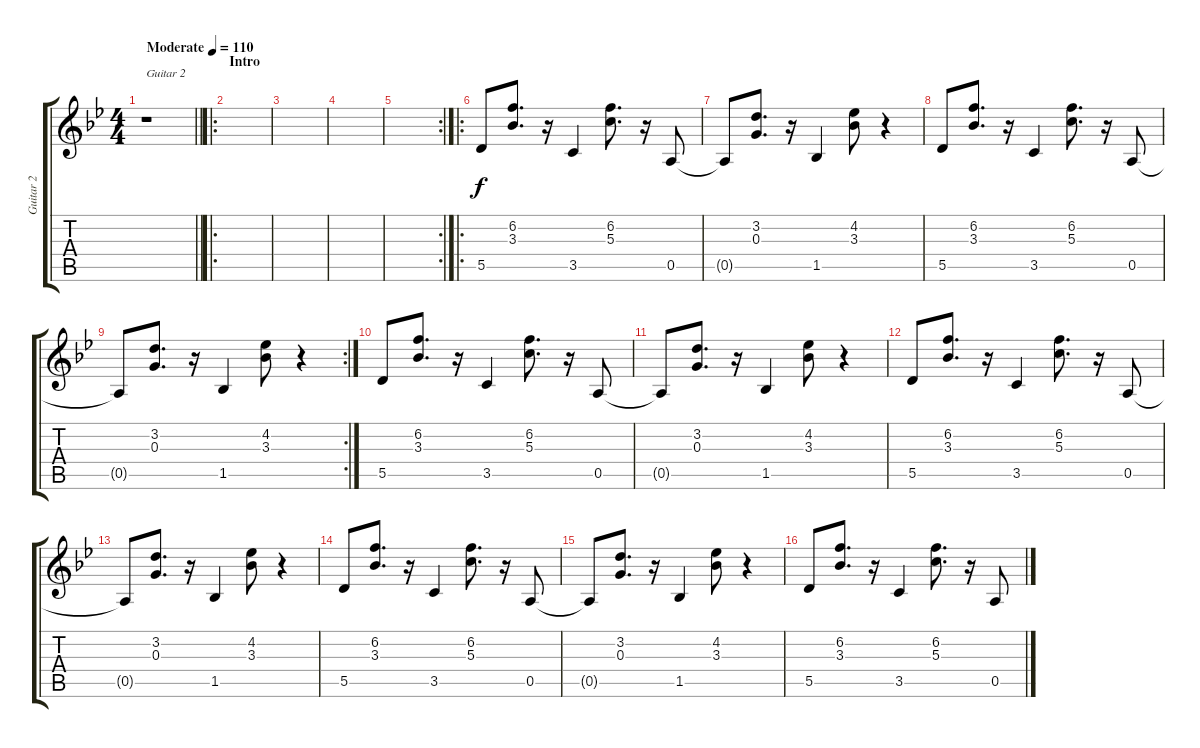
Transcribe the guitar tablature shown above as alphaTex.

\track ("Guitar 2" "Guitar 2") {instrument electricguitarjazz}
\staff {score tabs}
\tuning (E4 B3 G3 D3 A2 E2) {hide}
\ts (4 4)
\tempo (110 "Moderate")
\clef g2
\barLineRight lightlight
\ks bb
r.1{txt "Guitar 2" dy f instrument electricguitarjazz} |
\ro
\section ("" "Intro")
|
|
|
\rc 2
|
\ro
5.5.8 (6.2 3.3).8{d} r.16 3.5.4 (6.2 5.3).8{d} r.16 0.5.8 |
0.5{t}.8 (3.2 0.3).8{d} r.16 1.5.4 (4.2 3.3).8 r.4 |
5.5.8 (6.2 3.3).8{d} r.16 3.5.4 (6.2 5.3).8{d} r.16 0.5.8 |
\rc 2
0.5{t}.8 (3.2 0.3).8{d} r.16 1.5.4 (4.2 3.3).8 r.4 |
5.5.8 (6.2 3.3).8{d} r.16 3.5.4 (6.2 5.3).8{d} r.16 0.5.8 |
0.5{t}.8 (3.2 0.3).8{d} r.16 1.5.4 (4.2 3.3).8 r.4 |
5.5.8 (6.2 3.3).8{d} r.16 3.5.4 (6.2 5.3).8{d} r.16 0.5.8 |
0.5{t}.8 (3.2 0.3).8{d} r.16 1.5.4 (4.2 3.3).8 r.4 |
5.5.8 (6.2 3.3).8{d} r.16 3.5.4 (6.2 5.3).8{d} r.16 0.5.8 |
0.5{t}.8 (3.2 0.3).8{d} r.16 1.5.4 (4.2 3.3).8 r.4 |
5.5.8 (6.2 3.3).8{d} r.16 3.5.4 (6.2 5.3).8{d} r.16 0.5.8
